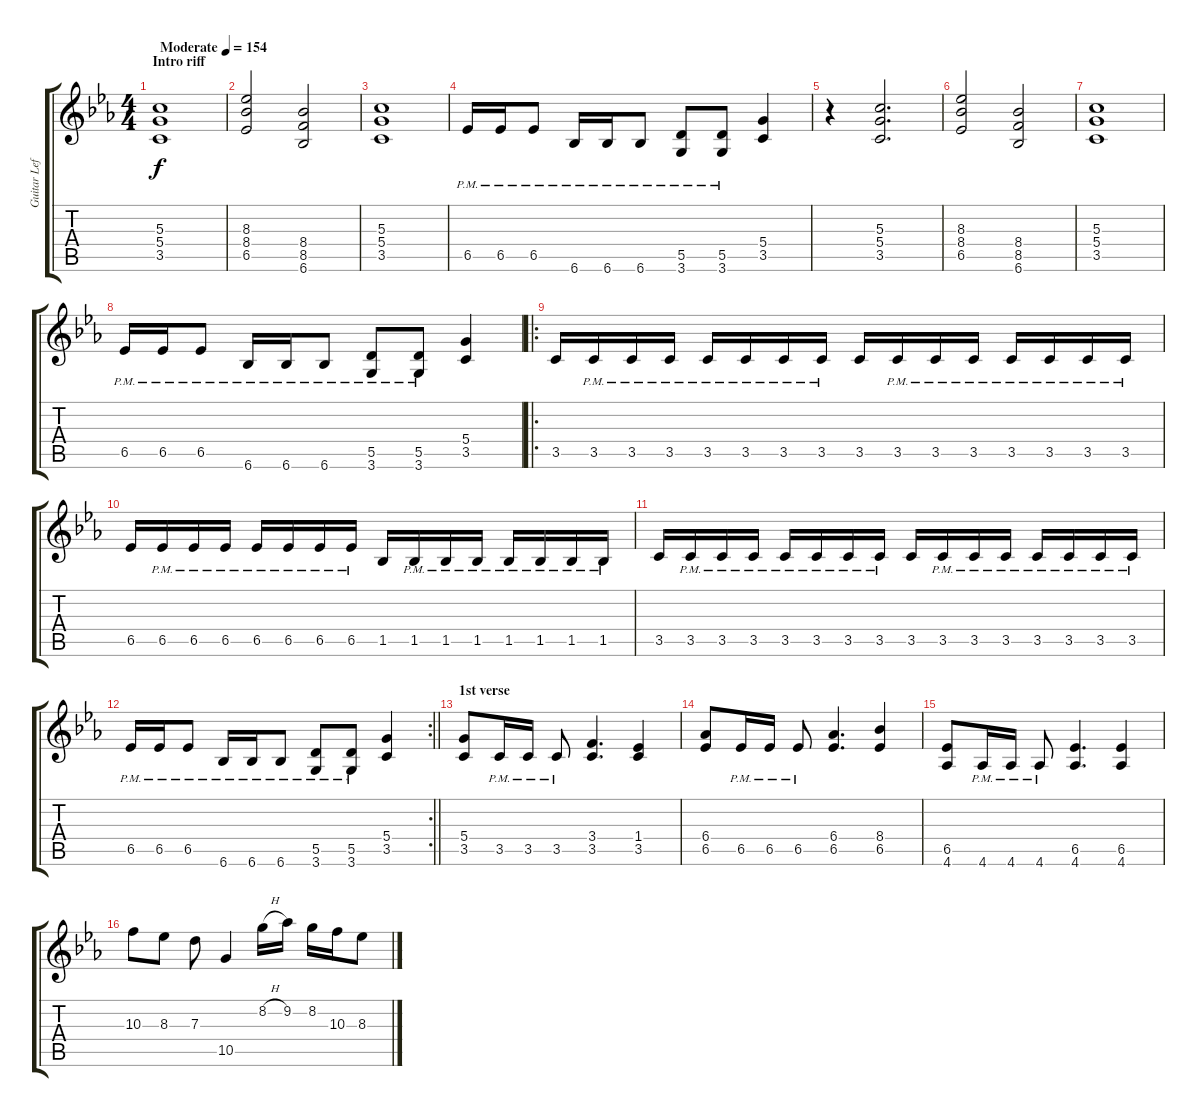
\track ("Guitar Left" "Guitar Lef") {instrument distortionguitar}
\staff {score tabs}
\tuning (E4 B3 G3 D3 A2 E2) {hide}
\ts (4 4)
\section ("" "Intro riff")
\tempo (154 "Moderate")
\clef g2
\ks cminor
(5.3 5.4 3.5).1{dy f instrument distortionguitar} |
(8.3 8.4 6.5).2 (8.4 8.5 6.6).2 |
(5.3 5.4 3.5).1 |
6.5{pm}.16 6.5{pm}.16 6.5{pm}.8 6.6{pm}.16 6.6{pm}.16 6.6{pm}.8 (5.5{pm} 3.6{pm}).8 (5.5{pm} 3.6{pm}).8 (5.4 3.5).4 |
r.4 (5.3 5.4 3.5).2{d} |
(8.3 8.4 6.5).2 (8.4 8.5 6.6).2 |
(5.3 5.4 3.5).1 |
6.5{pm}.16 6.5{pm}.16 6.5{pm}.8 6.6{pm}.16 6.6{pm}.16 6.6{pm}.8 (5.5{pm} 3.6{pm}).8 (5.5{pm} 3.6{pm}).8 (5.4 3.5).4 |
\ro
3.5.16 3.5{pm}.16 3.5{pm}.16 3.5{pm}.16 3.5{pm}.16 3.5{pm}.16 3.5{pm}.16 3.5{pm}.16 3.5.16 3.5{pm}.16 3.5{pm}.16 3.5{pm}.16 3.5{pm}.16 3.5{pm}.16 3.5{pm}.16 3.5{pm}.16 |
6.5.16 6.5{pm}.16 6.5{pm}.16 6.5{pm}.16 6.5{pm}.16 6.5{pm}.16 6.5{pm}.16 6.5{pm}.16 1.5.16 1.5{pm}.16 1.5{pm}.16 1.5{pm}.16 1.5{pm}.16 1.5{pm}.16 1.5{pm}.16 1.5{pm}.16 |
3.5.16 3.5{pm}.16 3.5{pm}.16 3.5{pm}.16 3.5{pm}.16 3.5{pm}.16 3.5{pm}.16 3.5{pm}.16 3.5.16 3.5{pm}.16 3.5{pm}.16 3.5{pm}.16 3.5{pm}.16 3.5{pm}.16 3.5{pm}.16 3.5{pm}.16 |
\rc 2
\barLineRight lightlight
6.5{pm}.16 6.5{pm}.16 6.5{pm}.8 6.6{pm}.16 6.6{pm}.16 6.6{pm}.8 (5.5{pm} 3.6{pm}).8 (5.5{pm} 3.6{pm}).8 (5.4 3.5).4 |
\section ("" "1st verse")
(5.4 3.5).8 3.5{pm}.16 3.5{pm}.16 3.5{pm}.8 (3.4 3.5).4{d} (1.4 3.5).4 |
(6.4 6.5).8 6.5{pm}.16 6.5{pm}.16 6.5{pm}.8 (6.4 6.5).4{d} (8.4 6.5).4 |
(6.5 4.6).8 4.6{pm}.16 4.6{pm}.16 4.6{pm}.8 (6.5 4.6).4{d} (6.5 4.6).4 |
10.3.8 8.3.8 7.3.8 10.5.4 8.2{h}.16 9.2.16 8.2.16 10.3.16 8.3.8
